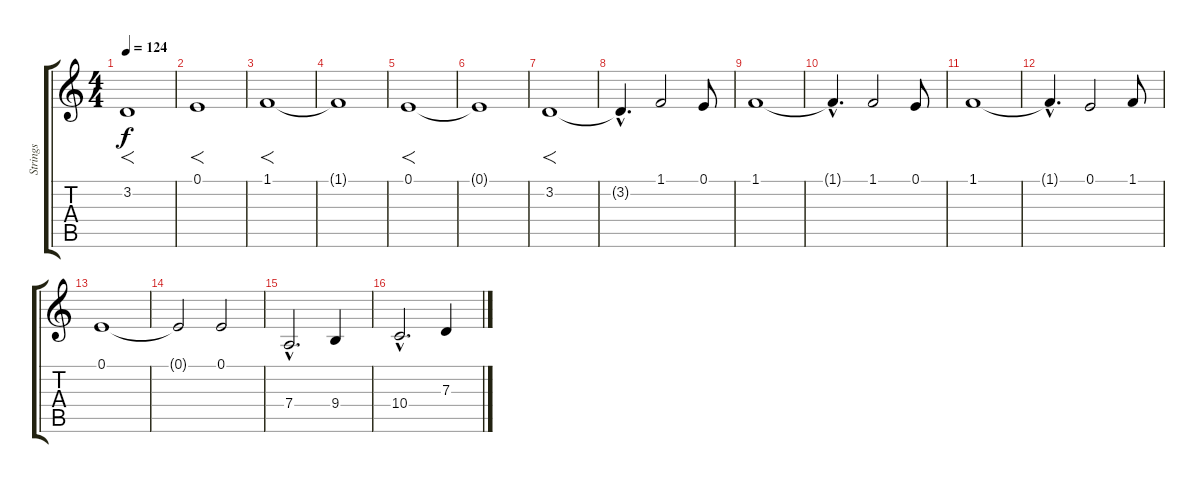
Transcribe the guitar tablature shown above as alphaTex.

\track ("Strings" "Strings") {instrument stringensemble1}
\staff {score tabs}
\tuning (E4 B3 G3 D3 A2 D2) {hide}
\ts (4 4)
\tempo 124
\clef g2
\ks c
3.2.1{f dy f} |
0.1.1{f} |
1.1.1{f} |
1.1{t}.1 |
0.1.1{f} |
0.1{t}.1 |
3.2.1{f volume 16} |
3.2{hac t}.4{d} 1.1.2 0.1.8 |
1.1.1 |
1.1{hac t}.4{d} 1.1.2 0.1.8 |
1.1.1 |
1.1{hac t}.4{d} 0.1.2 1.1.8 |
0.1.1 |
0.1{t}.2 0.1.2 |
7.4{hac}.2{d} 9.4.4 |
10.4{hac}.2{d} 7.3.4
